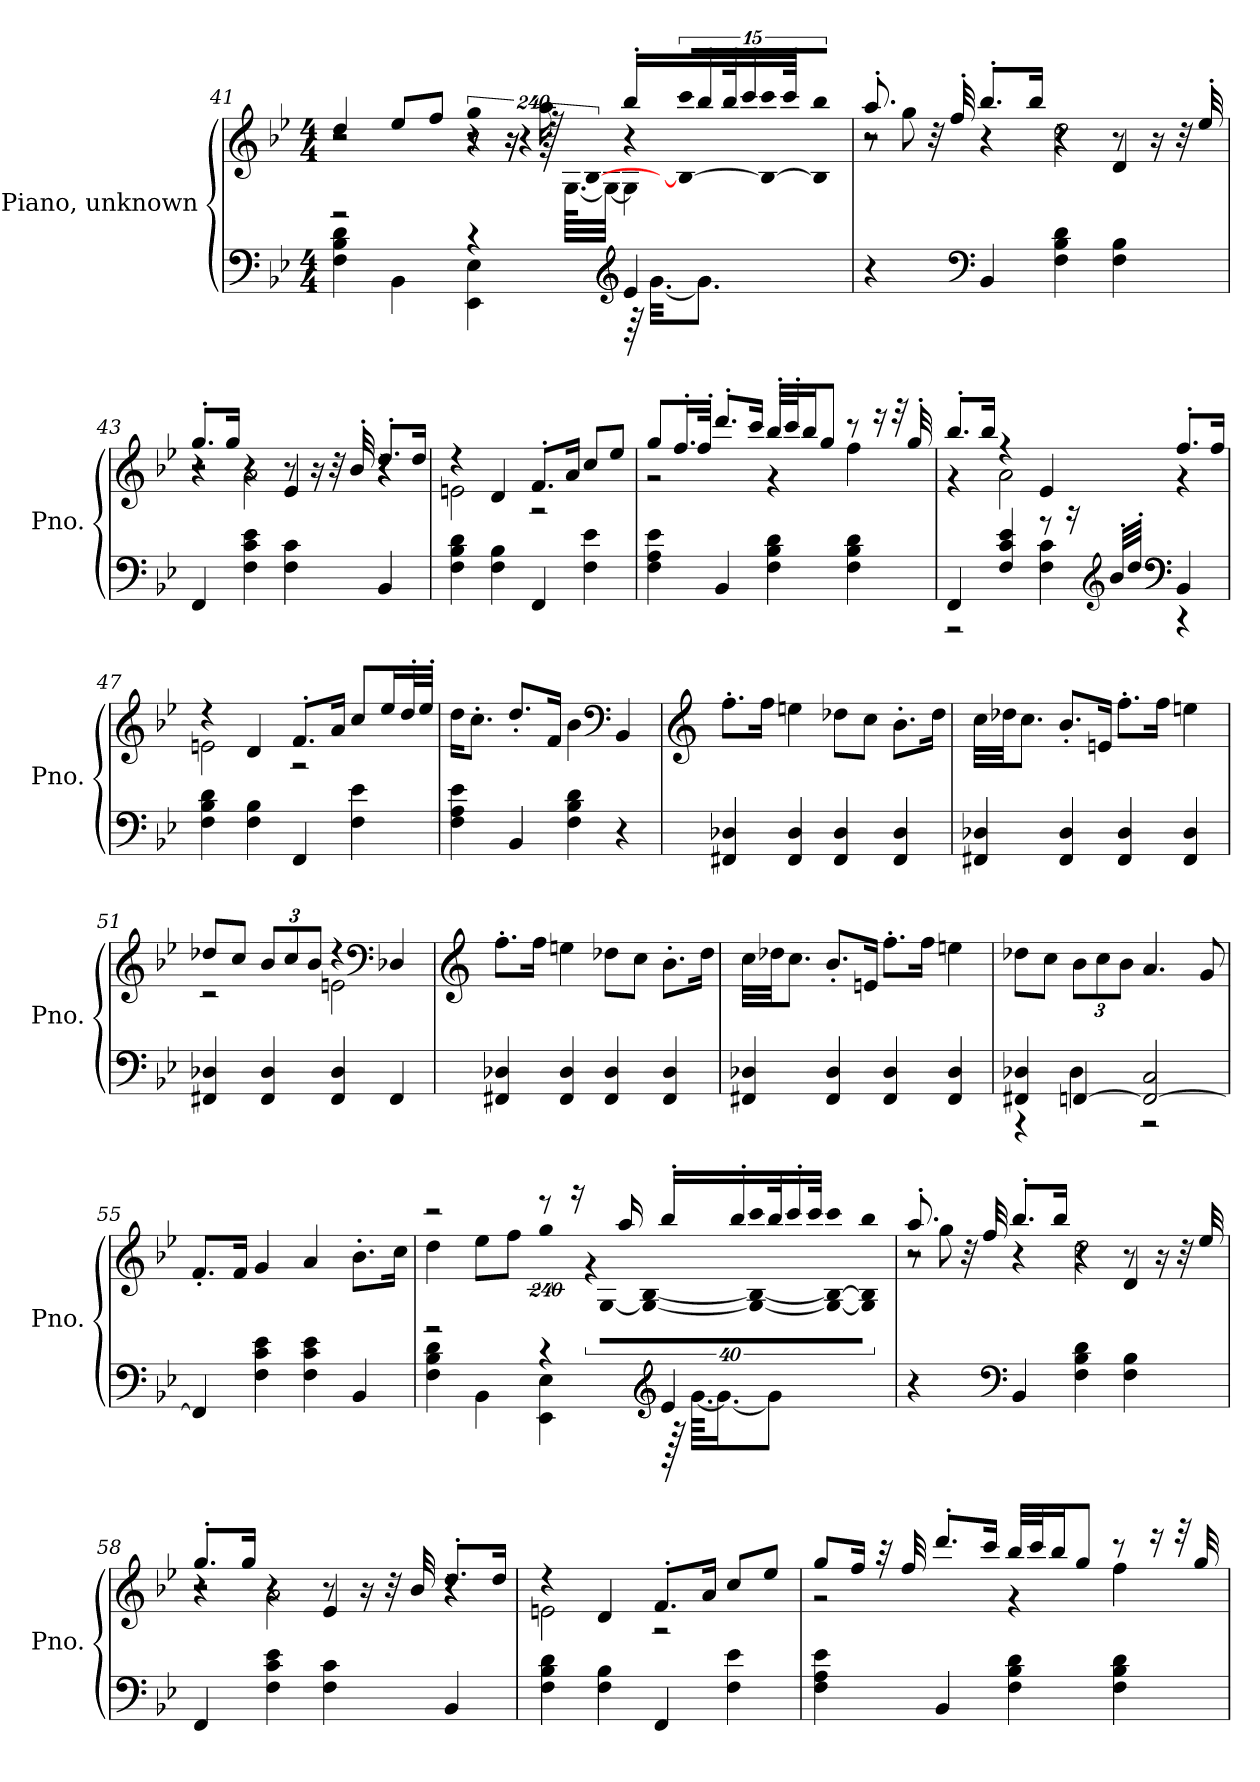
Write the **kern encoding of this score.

**kern	**kern
*part1	*part1
*staff2	*staff1
*I"Piano, unknown	*
*I'Pno.	*
*clefF4	*clefG2
*k[b-e-]	*k[b-e-]
*M4/4	*M4/4
=41	=41
*^	*^
*	*	*	*^
*	*	*	*	*^
2r	4F\ 4B-\ 4d\	2r	2r	4dd/	2r
.	4BB-\	.	.	8ee-/L	.
.	.	.	.	8ff/J	.
!	!	!	!	!LO:N:vis=8	!
4r	4EE-\ 4E-\	4r	8r	960%137gg/	8r
.	.	.	16r	.	16r
!	!	!	!	!LO:N:vis=16	!
.	.	.	.	1920%137r	.
.	.	.	16aa\	.	128r
.	.	.	.	.	[64.G\KLLL
!	!	!	!	!LO:N:vis=16	!
.	.	.	.	[1920%137B-/	.
.	.	.	.	.	32G\JJJ_
*clefG2	*	*	*	*	*
4e-/	64r	16bb-'/LL	4r	.	4G\]
.	[32.g\KKL	.	.	.	.
.	.	.	.	1920ryy	.
!	!	!	!	!LO:N:vis=16	!
.	.	.	.	1920%137B-/_ 1920%137ccc/LL	.
.	8.g\J]	16bb-'/	.	.	.
!	!	!	!	!LO:N:vis=16	!
.	.	.	.	1920%137B-/_ 1920%137ccc/	.
.	.	32bb-'/K	.	.	.
.	.	16ccc'/	.	.	.
!	!	!	!	!LO:N:vis=16	!
.	.	.	.	1920%137B-/] 1920%137bb-/JJ	.
.	.	32ccc'/JJk	.	.	.
*v	*v	*	*	*	*
*	*	*	*v	*v
!!LO:LB:g=z
=42	=42	=42	=42
4r	8.aa'/	8r	2r
.	.	8gg\	.
.	32r	.	.
.	32ff'/	.	.
*clefF4	*	*	*
4BB-/	8.bb-'/L	4r	.
.	16bb-/Jk	.	.
4F\ 4B-\ 4d\	4r	2dd\	4r
4F\ 4B-\	8r	.	4d/
.	16r	.	.
.	32r	.	.
.	32ee-'/	.	.
=43	=43	=43	=43
4FF/	8.gg'/L	4r	2r
.	16gg/Jk	.	.
4F\ 4c\ 4e-\	4r	2a\	.
4F\ 4c\	8r	.	4e-/
.	16r	.	.
.	32r	.	.
.	32b-'/	.	.
4BB-/	8.dd'/L	4r	4r
.	16dd/Jk	.	.
*	*	*v	*v
=44	=44	=44
4F\ 4B-\ 4d\	4r	2en\
4F\ 4B-\	4d/	.
4FF/	8.f'/L	2r
.	16a/Jk	.
4F\ 4e-\	8cc/L	.
.	8ee-/J	.
!!LO:LB:g=z	!!
=45	=45	=45
4F\ 4A\ 4e-\	8gg/L	2r
.	16.ff'/L	.
.	32ff'/JJk	.
4BB-/	8.ddd'/L	.
.	16ccc/Jk	.
4F\ 4B-\ 4d\	32bb-'/LLL	4r
.	32ccc'/J	.
.	16bb-/J	.
.	8gg/J	.
4F\ 4B-\ 4d\	8r	4ff\
.	16r	.
.	32r	.
.	32gg'/	.
=46	=46	=46
*^	*	*
4FF/	2r	8.bb-'/L	4r
.	.	16bb-/Jk	.
4F/ 4c/ 4e-/	.	4r	2a\
8r	4F\ 4c\	4e-/	.
16r	.	.	.
*clefG2	*	*	*
32b-'/LLL	.	.	.
32dd'/JJJ	.	.	.
*clefF4	*	*	*
4BB-/	4r	8.ff'/L	4r
.	.	16ff/Jk	.
*v	*v	*	*
=47	=47	=47
4F\ 4B-\ 4d\	4r	2en\
4F\ 4B-\	4d/	.
4FF/	8.f'/L	2r
.	16a/Jk	.
4F\ 4e-\	8cc/L	.
.	16ee-/L	.
.	32dd'/L	.
.	32ee-'/JJJ	.
*	*v	*v
!!LO:LB:g=z
=48	=48
4F\ 4A\ 4e-\	16dd\KL
.	8.cc'\J
4BB-/	8.dd'/L
.	16f/Jk
4F\ 4B-\ 4d\	4b-\
*	*clefF4
4r	4BB-/
=49	=49
*	*clefG2
4FF#X/ 4D-X/	8.ff'\L
.	16ff\Jk
4FF#/ 4D-/	4een\
4FF#/ 4D-/	8dd-X\L
.	8cc\J
4FF#/ 4D-/	8.b-'\L
.	16dd-\Jk
=50	=50
4FF#X/ 4D-X/	32cc\LLL
.	32dd-X\JJ
.	8.cc\J
4FF#/ 4D-/	8.b-'/L
.	16en/Jk
4FF#/ 4D-/	8.ff'\L
.	16ff\Jk
4FF#/ 4D-/	4een\
=51	=51
*	*^
4FF#X/ 4D-X/	8dd-X/L	2r
.	8cc/J	.
*	*Xbrackettup	*
4FF#/ 4D-/	12b-/L	.
.	12cc/	.
.	12b-/J	.
4FF#/ 4D-/	4r	2en\
*	*clefF4	*
4FF#/	4D-X/	.
*	*v	*v
!!LO:LB:g=z
=52	=52
*	*clefG2
4FF#X/ 4D-X/	8.ff'\L
.	16ff\Jk
4FF#/ 4D-/	4een\
4FF#/ 4D-/	8dd-X\L
.	8cc\J
4FF#/ 4D-/	8.b-'\L
.	16dd-\Jk
=53	=53
4FF#X/ 4D-X/	32cc\LLL
.	32dd-X\JJ
.	8.cc\J
4FF#/ 4D-/	8.b-'/L
.	16en/Jk
4FF#/ 4D-/	8.ff'\L
.	16ff\Jk
4FF#/ 4D-/	4een\
=54	=54
*^	*
4FF#X/ 4D-X/	4r	8dd-X\L
.	.	8cc\J
[4FFn/	4D-\	12b-\L
.	.	12cc\
.	.	12b-\J
2FF/_ 2C/	2r	4.a/
.	.	8g/
*v	*v	*
=55	=55
4FF/]	8.f'/L
.	16f/Jk
4F\ 4c\ 4e-\	4g/
4F\ 4c\ 4e-\	4a/
4BB-/	8.b-'\L
.	16cc\Jk
!!LO:LB:g=z
=56	=56
*^	*^
2r	4F\ 4B-\ 4d\	2r	4dd\
.	4BB-\	.	8ee-\L
.	.	.	8ff\J
*	*	*	*brackettup
!	!	!	!LO:N:vis=8
4r	4EE-\ 4E-\	8r	960%137gg\
.	.	16r	.
!	!	!	!LO:N:vis=32
.	.	.	640%23r
!	!	!	!LO:N:vis=32
.	.	.	[640%23G\KLL
.	.	16aa/	.
!	!	!	!LO:N:vis=16
.	.	.	1920%137G\_ [1920%137B-\
*clefG2	*	*	*
4e-/	128r	16bb-'/LL	.
.	[64.g\KKLL	.	.
.	16.g\J_	.	.
!	!	!	!LO:N:vis=16
.	.	.	1920%137G\_ 1920%137B-\_ 1920%137ccc\
.	.	16bb-'/	.
!	!	!	!LO:N:vis=16
.	.	.	1920%137G\_ 1920%137B-\_ 1920%137ccc\
.	8g\J]	32bb-/K	.
.	.	16ccc'/	.
!	!	!	!LO:N:vis=16
.	.	.	1920%137G\] 1920%137B-\] 1920%137bb-\JJ
.	.	32ccc/JJk	.
*v	*v	*	*
=57	=57	=57
*	*	*^
4r	8.aa'/	8r	2r
.	.	8gg\	.
.	32r	.	.
.	32ff/	.	.
*clefF4	*	*	*
4BB-/	8.bb-'/L	4r	.
.	16bb-/Jk	.	.
4F\ 4B-\ 4d\	4r	2dd\	4r
4F\ 4B-\	8r	.	4d/
.	16r	.	.
.	32r	.	.
.	32ee-/	.	.
!!LO:PB:g=z	!!	!!
=58	=58	=58	=58
4FF/	8.gg'/L	4r	2r
.	16gg/Jk	.	.
4F\ 4c\ 4e-\	4r	2a\	.
4F\ 4c\	8r	.	4e-/
.	16r	.	.
.	32r	.	.
.	32b-/	.	.
4BB-/	8.dd'/L	4r	4r
.	16dd/Jk	.	.
*	*	*v	*v
=59	=59	=59
4F\ 4B-\ 4d\	4r	2en\
4F\ 4B-\	4d/	.
4FF/	8.f'/L	2r
.	16a/Jk	.
4F\ 4e-\	8cc/L	.
.	8ee-/J	.
=60	=60	=60
4F\ 4A\ 4e-\	8gg/L	2r
.	16ff/Jk	.
.	32r	.
.	32ff/	.
4BB-/	8.ddd'/L	.
.	16ccc/Jk	.
4F\ 4B-\ 4d\	32bb-/LLL	4r
.	32ccc/J	.
.	16bb-/J	.
.	8gg/J	.
4F\ 4B-\ 4d\	8r	4ff\
.	16r	.
.	32r	.
.	32gg/	.
*	*v	*v
=	=
*-	*-
